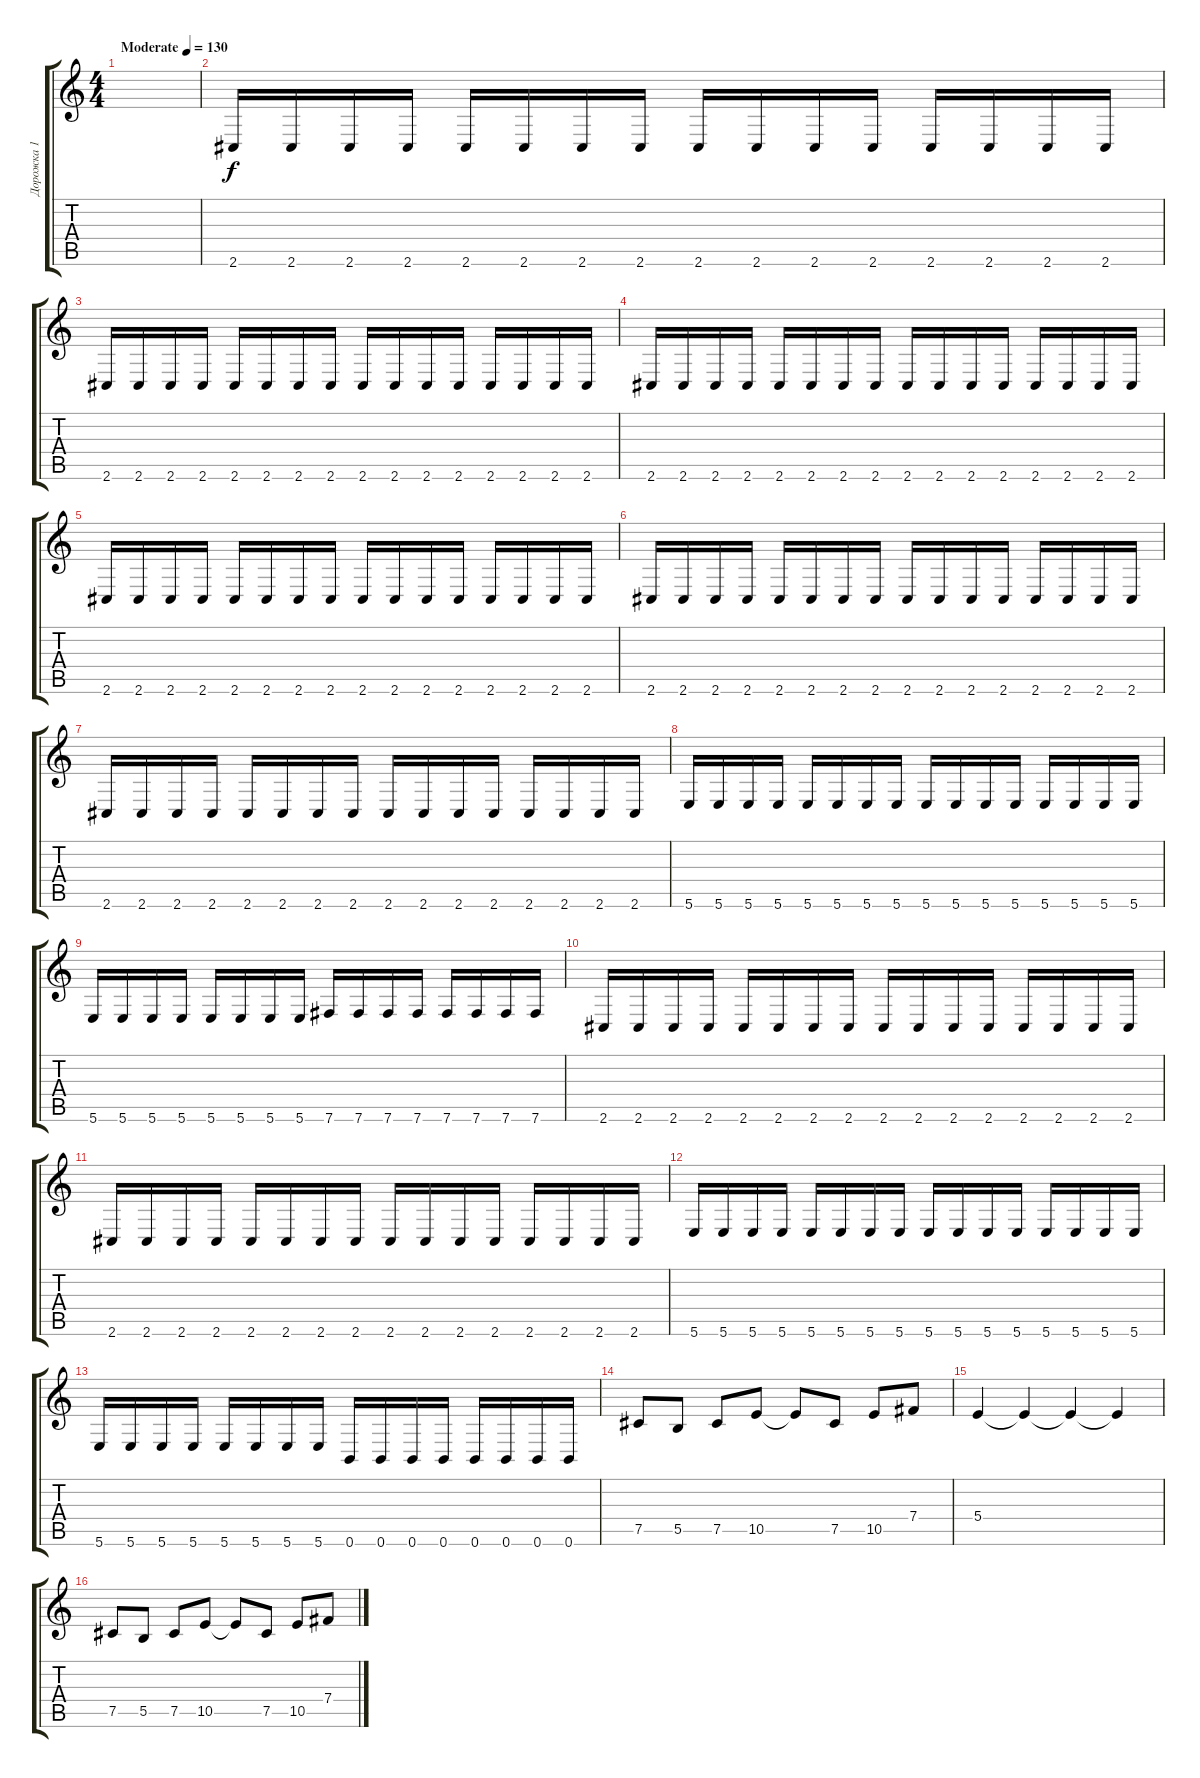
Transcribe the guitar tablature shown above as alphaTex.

\track ("Дорожка 1" "Дорожка 1") {instrument distortionguitar}
\staff {score tabs}
\tuning (Db4 Ab3 E3 B2 Gb2 B1) {hide}
\ts (4 4)
\tempo (130 "Moderate")
\clef g2
\ks c
|
2.6.16 2.6.16 2.6.16 2.6.16 2.6.16 2.6.16 2.6.16 2.6.16 2.6.16 2.6.16 2.6.16 2.6.16 2.6.16 2.6.16 2.6.16 2.6.16 |
2.6.16 2.6.16 2.6.16 2.6.16 2.6.16 2.6.16 2.6.16 2.6.16 2.6.16 2.6.16 2.6.16 2.6.16 2.6.16 2.6.16 2.6.16 2.6.16 |
2.6.16 2.6.16 2.6.16 2.6.16 2.6.16 2.6.16 2.6.16 2.6.16 2.6.16 2.6.16 2.6.16 2.6.16 2.6.16 2.6.16 2.6.16 2.6.16 |
2.6.16 2.6.16 2.6.16 2.6.16 2.6.16 2.6.16 2.6.16 2.6.16 2.6.16 2.6.16 2.6.16 2.6.16 2.6.16 2.6.16 2.6.16 2.6.16 |
2.6.16 2.6.16 2.6.16 2.6.16 2.6.16 2.6.16 2.6.16 2.6.16 2.6.16 2.6.16 2.6.16 2.6.16 2.6.16 2.6.16 2.6.16 2.6.16 |
2.6.16 2.6.16 2.6.16 2.6.16 2.6.16 2.6.16 2.6.16 2.6.16 2.6.16 2.6.16 2.6.16 2.6.16 2.6.16 2.6.16 2.6.16 2.6.16 |
5.6.16 5.6.16 5.6.16 5.6.16 5.6.16 5.6.16 5.6.16 5.6.16 5.6.16 5.6.16 5.6.16 5.6.16 5.6.16 5.6.16 5.6.16 5.6.16 |
5.6.16 5.6.16 5.6.16 5.6.16 5.6.16 5.6.16 5.6.16 5.6.16 7.6.16 7.6.16 7.6.16 7.6.16 7.6.16 7.6.16 7.6.16 7.6.16 |
2.6.16 2.6.16 2.6.16 2.6.16 2.6.16 2.6.16 2.6.16 2.6.16 2.6.16 2.6.16 2.6.16 2.6.16 2.6.16 2.6.16 2.6.16 2.6.16 |
2.6.16 2.6.16 2.6.16 2.6.16 2.6.16 2.6.16 2.6.16 2.6.16 2.6.16 2.6.16 2.6.16 2.6.16 2.6.16 2.6.16 2.6.16 2.6.16 |
5.6.16 5.6.16 5.6.16 5.6.16 5.6.16 5.6.16 5.6.16 5.6.16 5.6.16 5.6.16 5.6.16 5.6.16 5.6.16 5.6.16 5.6.16 5.6.16 |
5.6.16 5.6.16 5.6.16 5.6.16 5.6.16 5.6.16 5.6.16 5.6.16 0.6.16 0.6.16 0.6.16 0.6.16 0.6.16 0.6.16 0.6.16 0.6.16 |
7.5.8 5.5.8 7.5.8 10.5.8 10.5{t}.8 7.5.8 10.5.8 7.4.8 |
5.4.4 5.4{t}.4 5.4{t}.4 5.4{t}.4 |
7.5.8 5.5.8 7.5.8 10.5.8 10.5{t}.8 7.5.8 10.5.8 7.4.8
